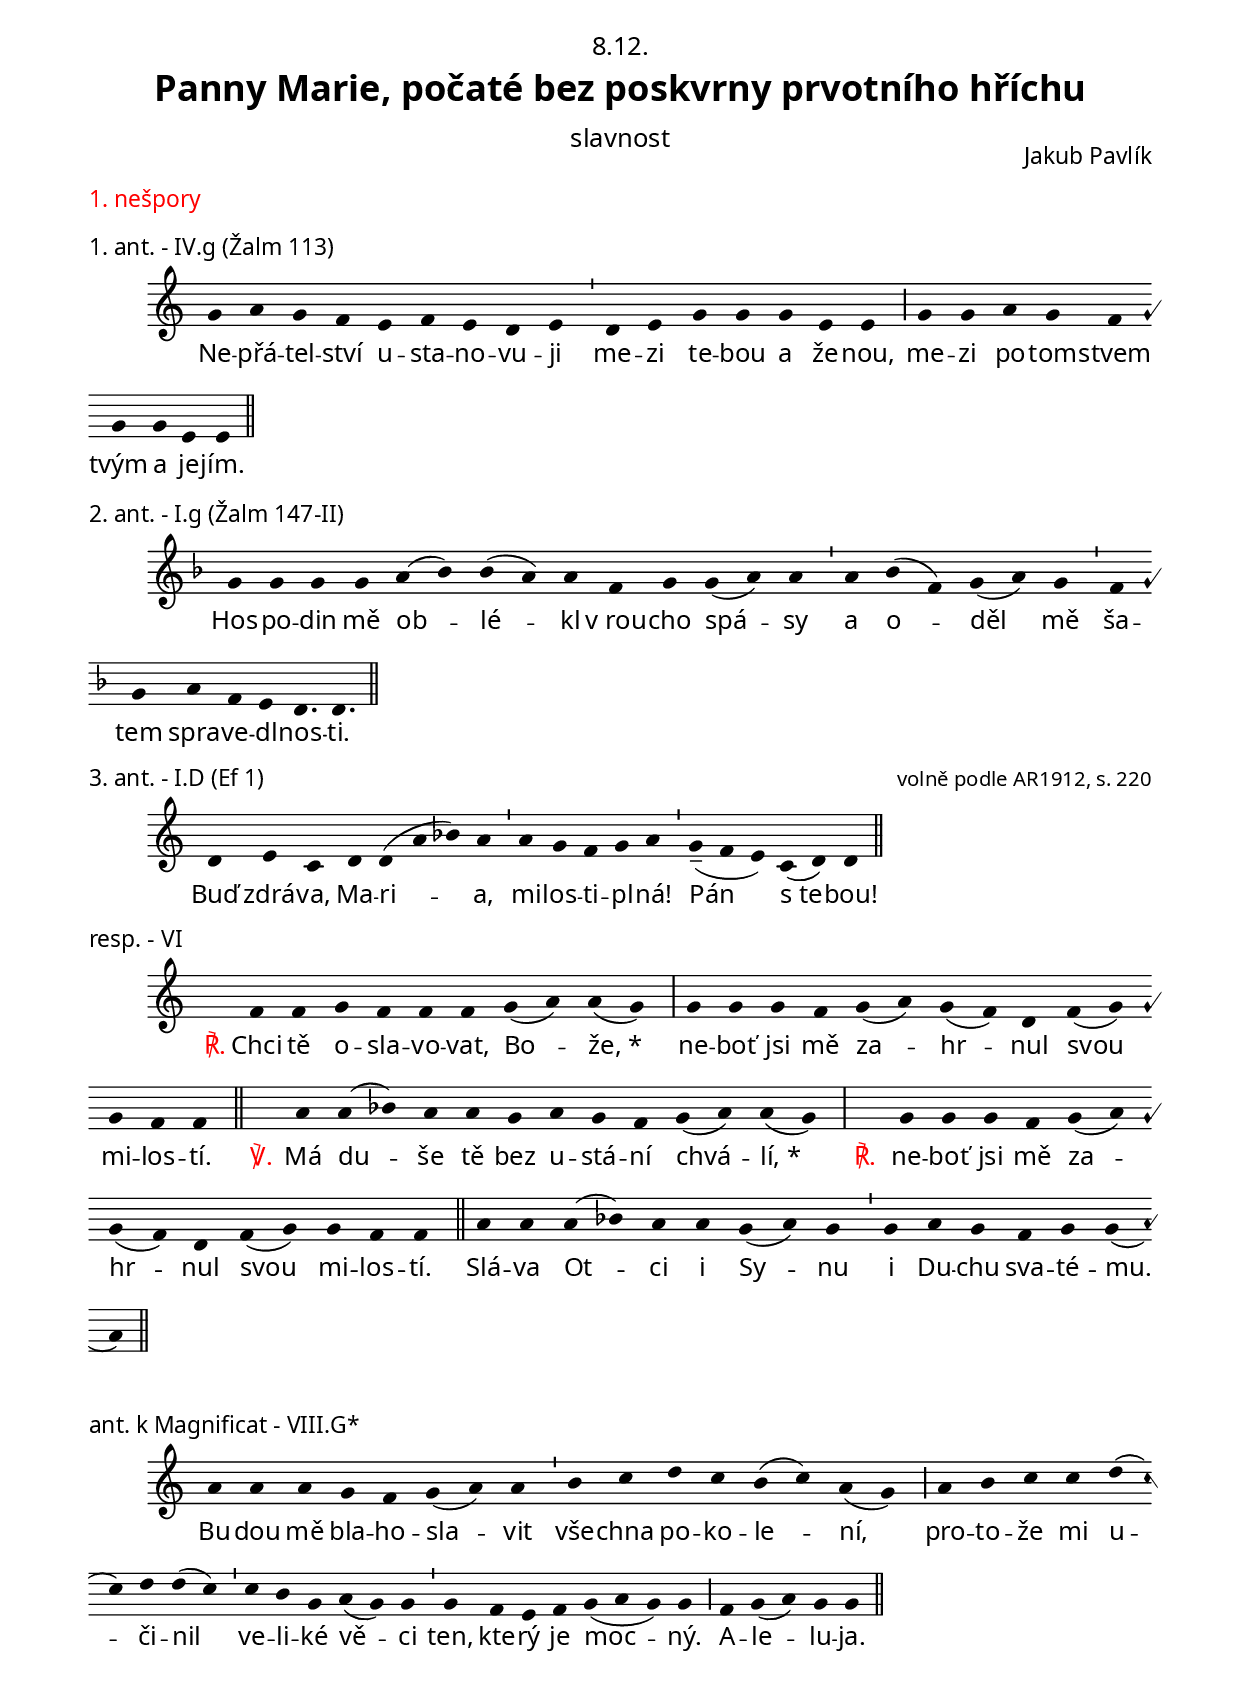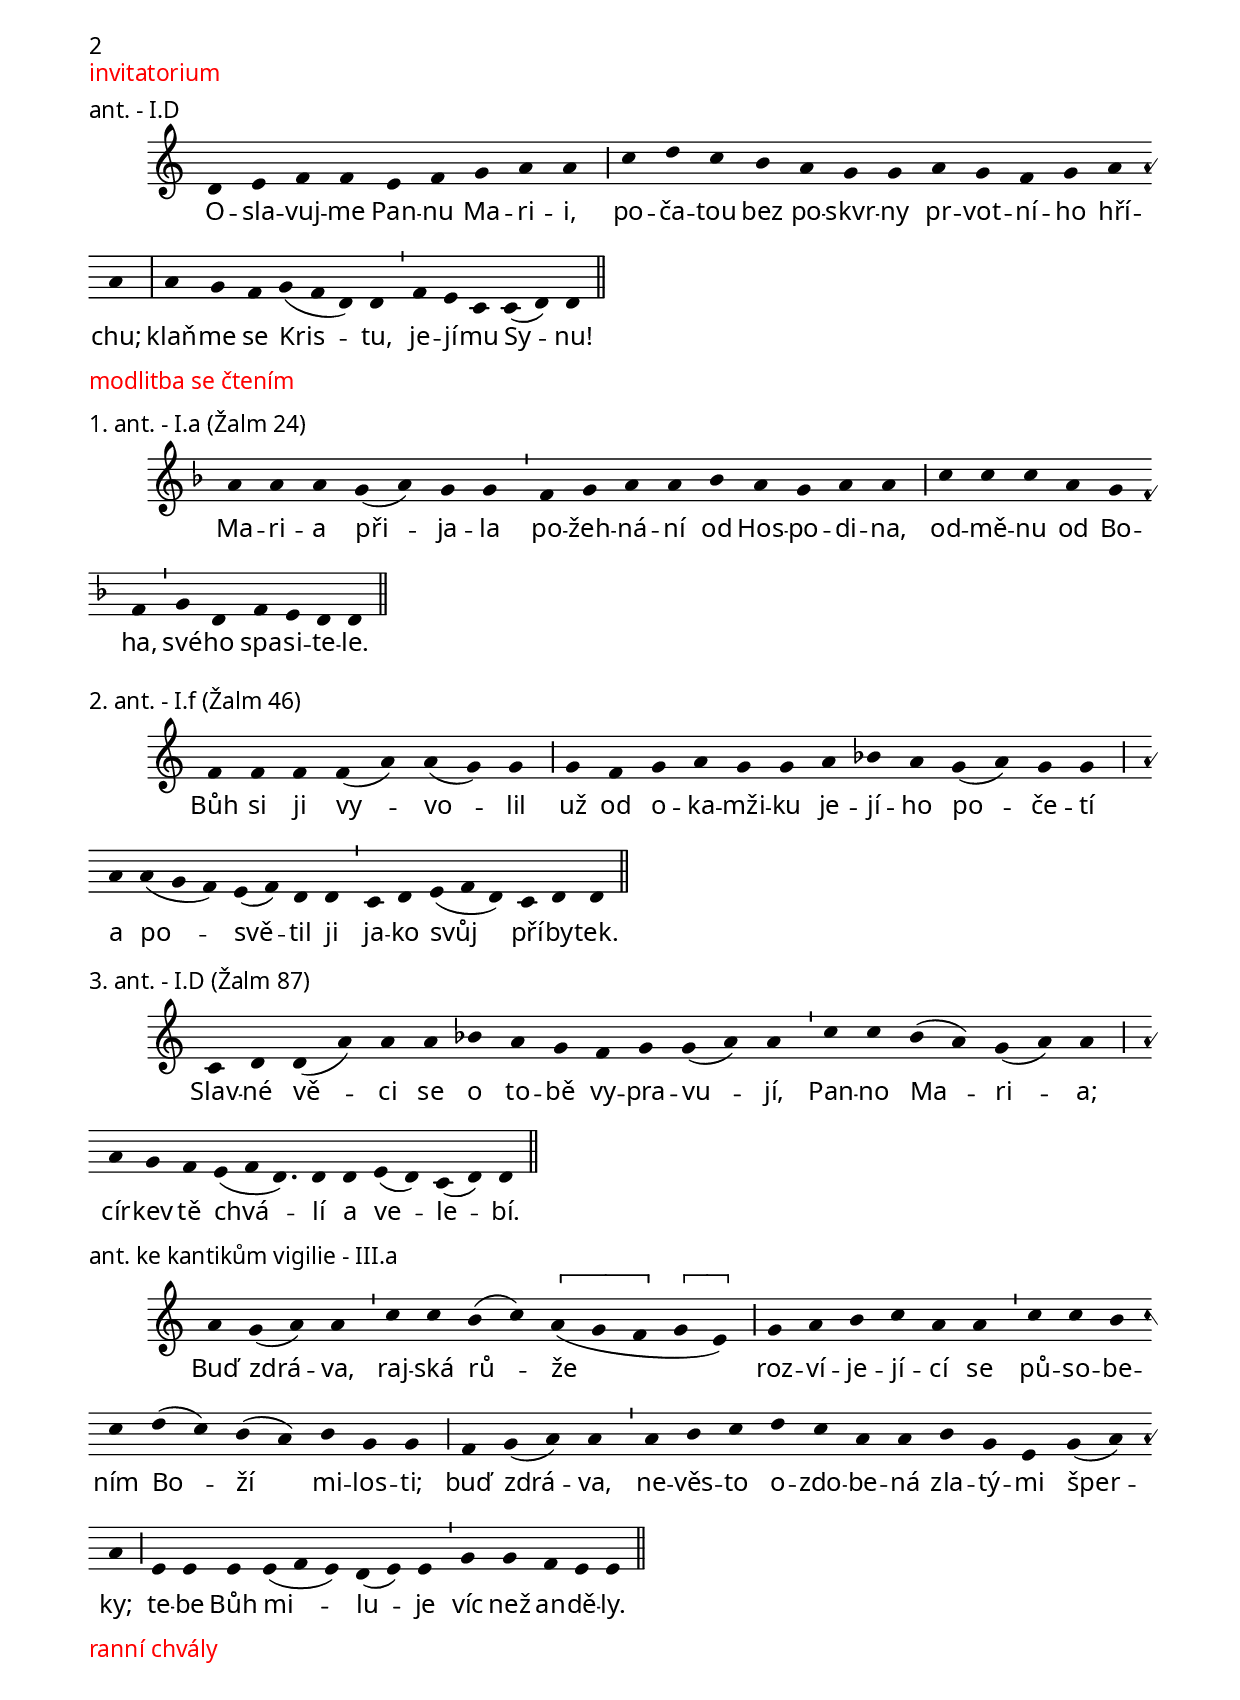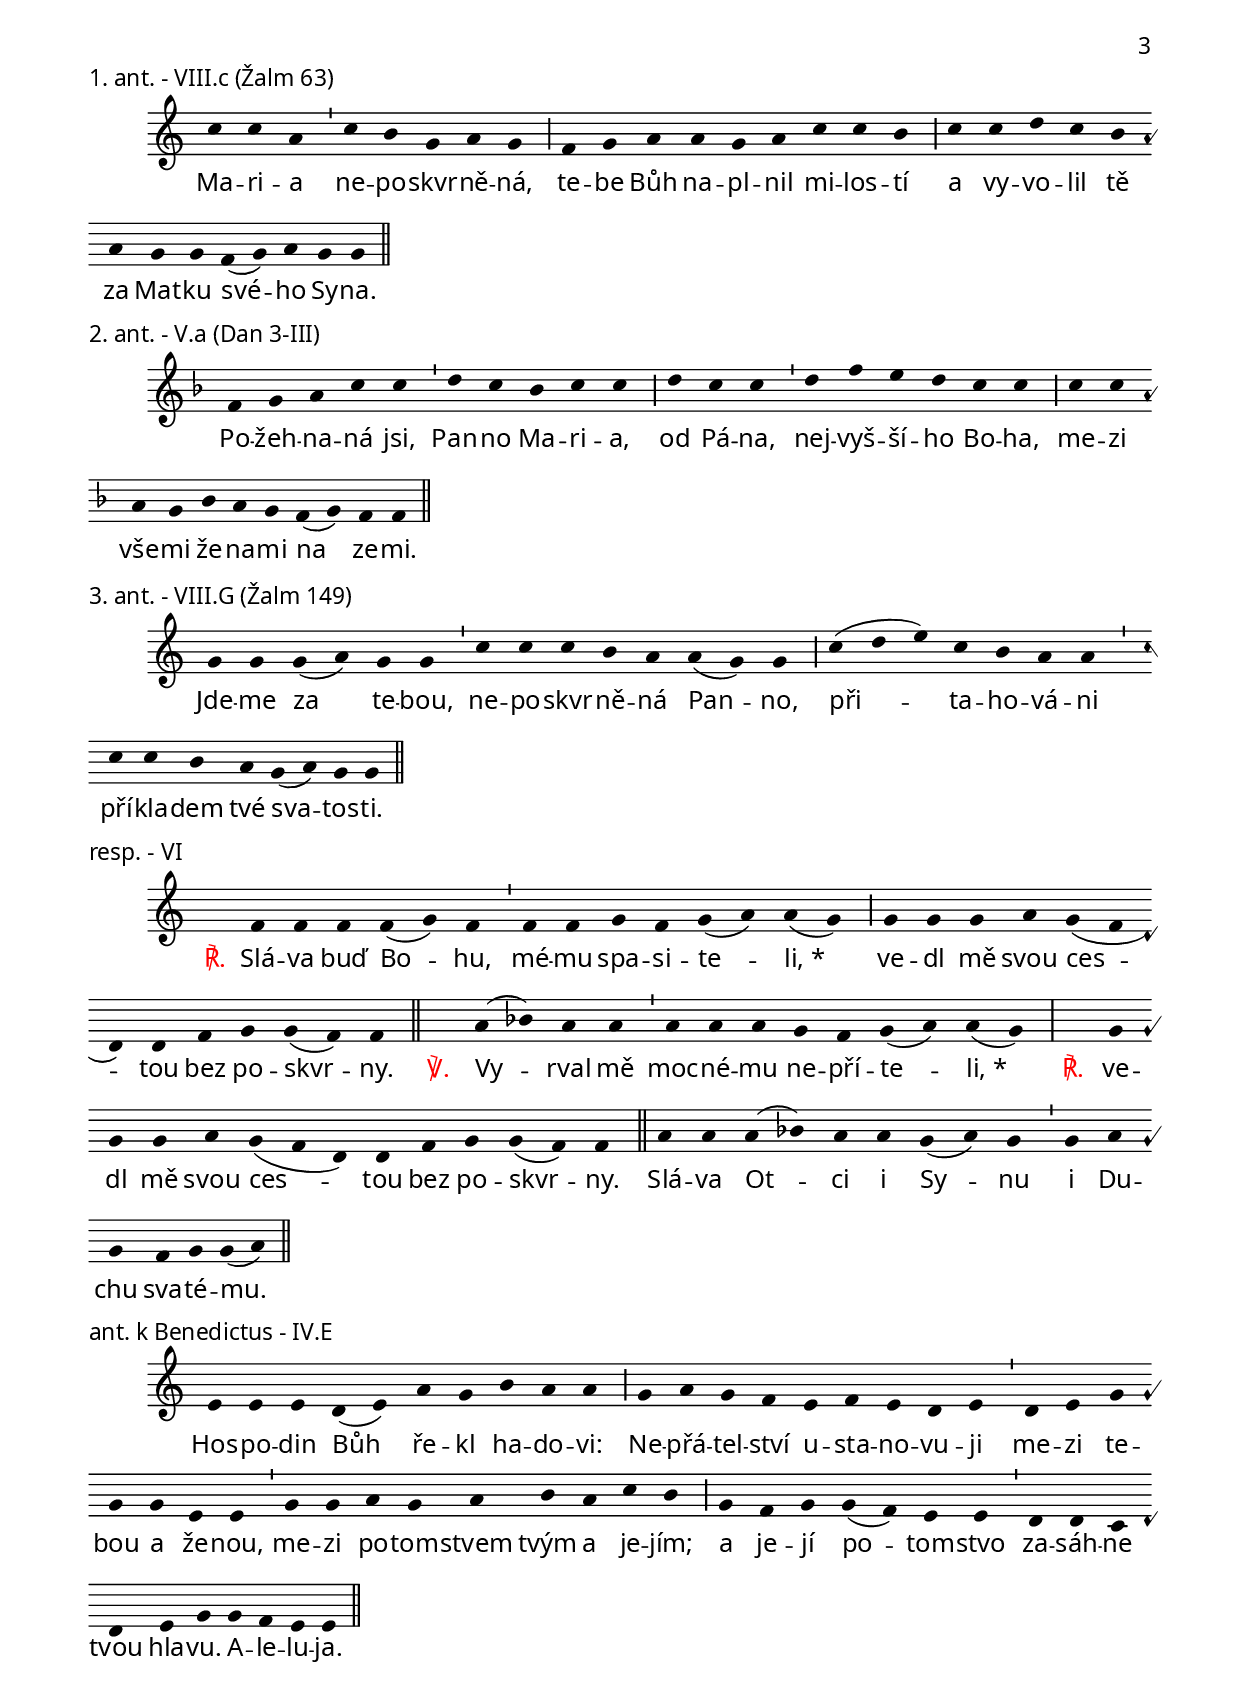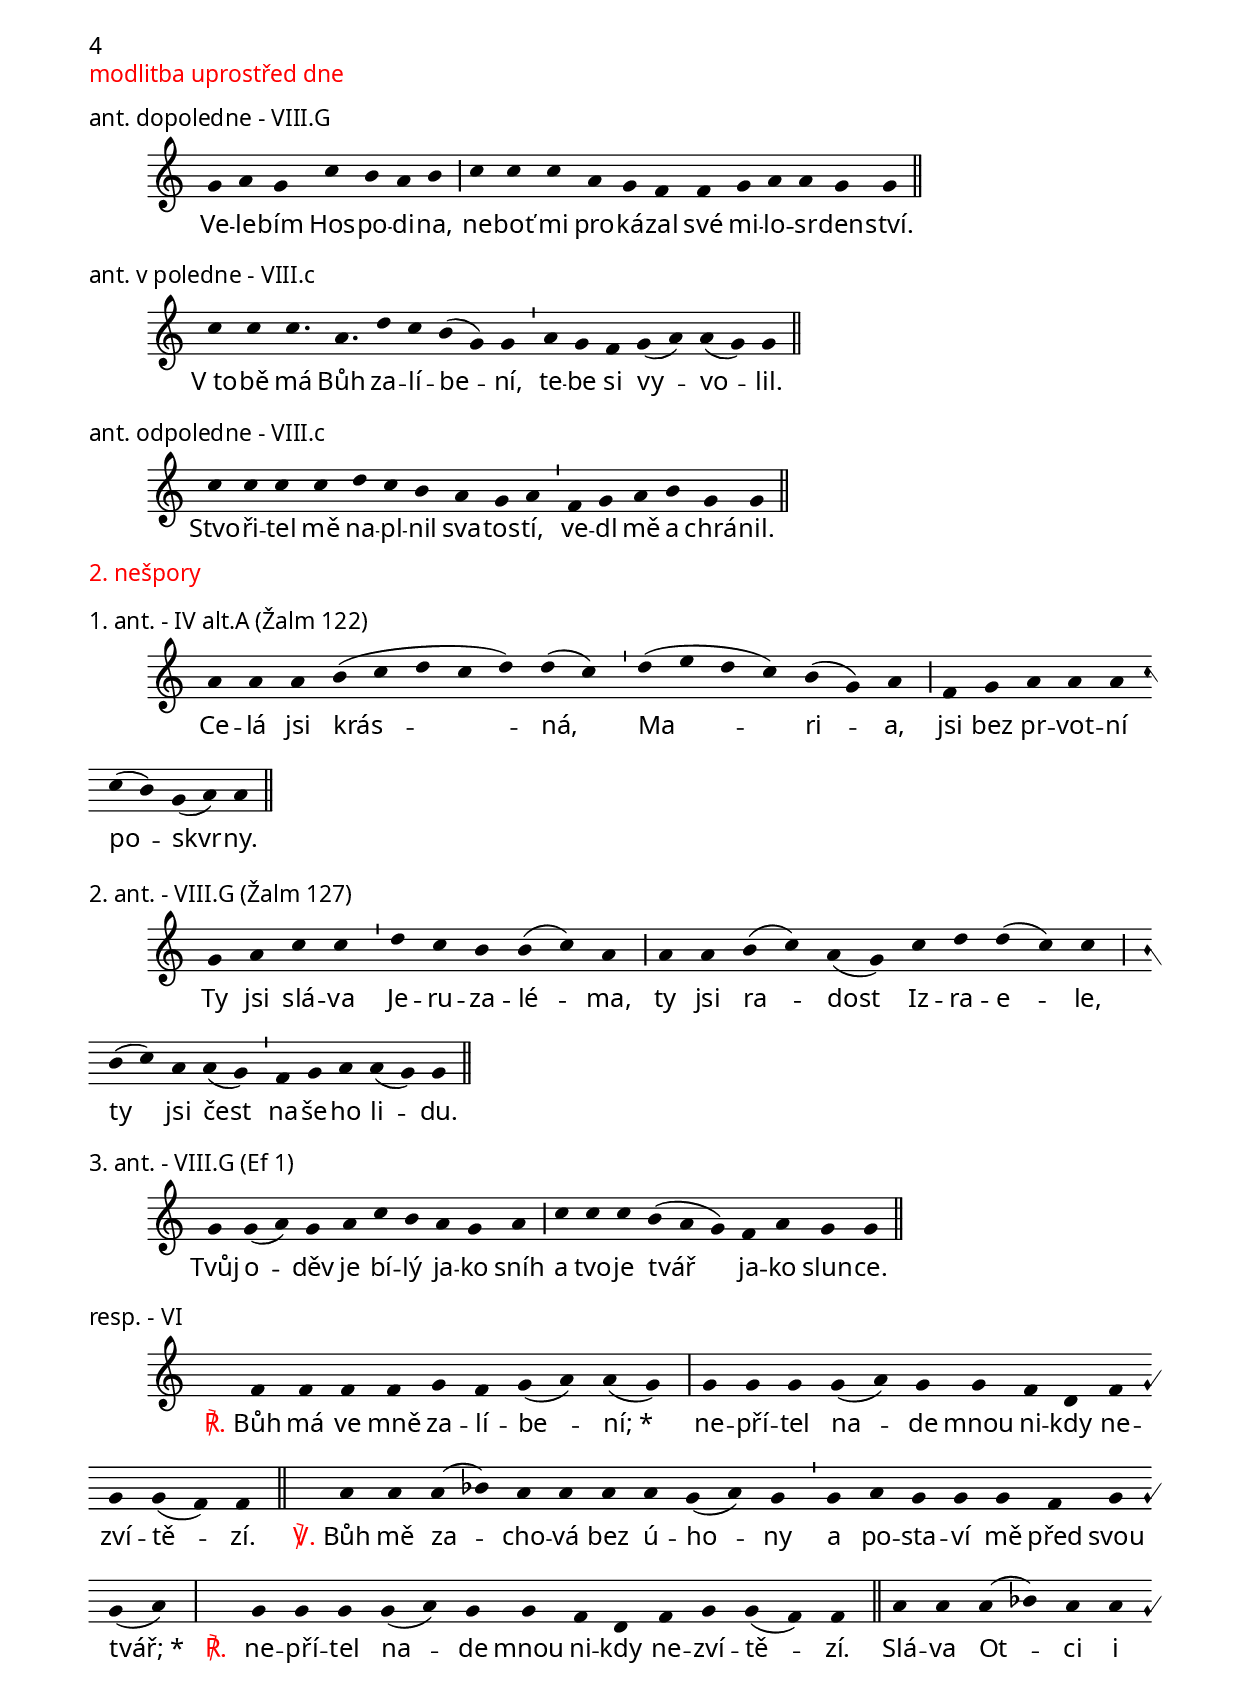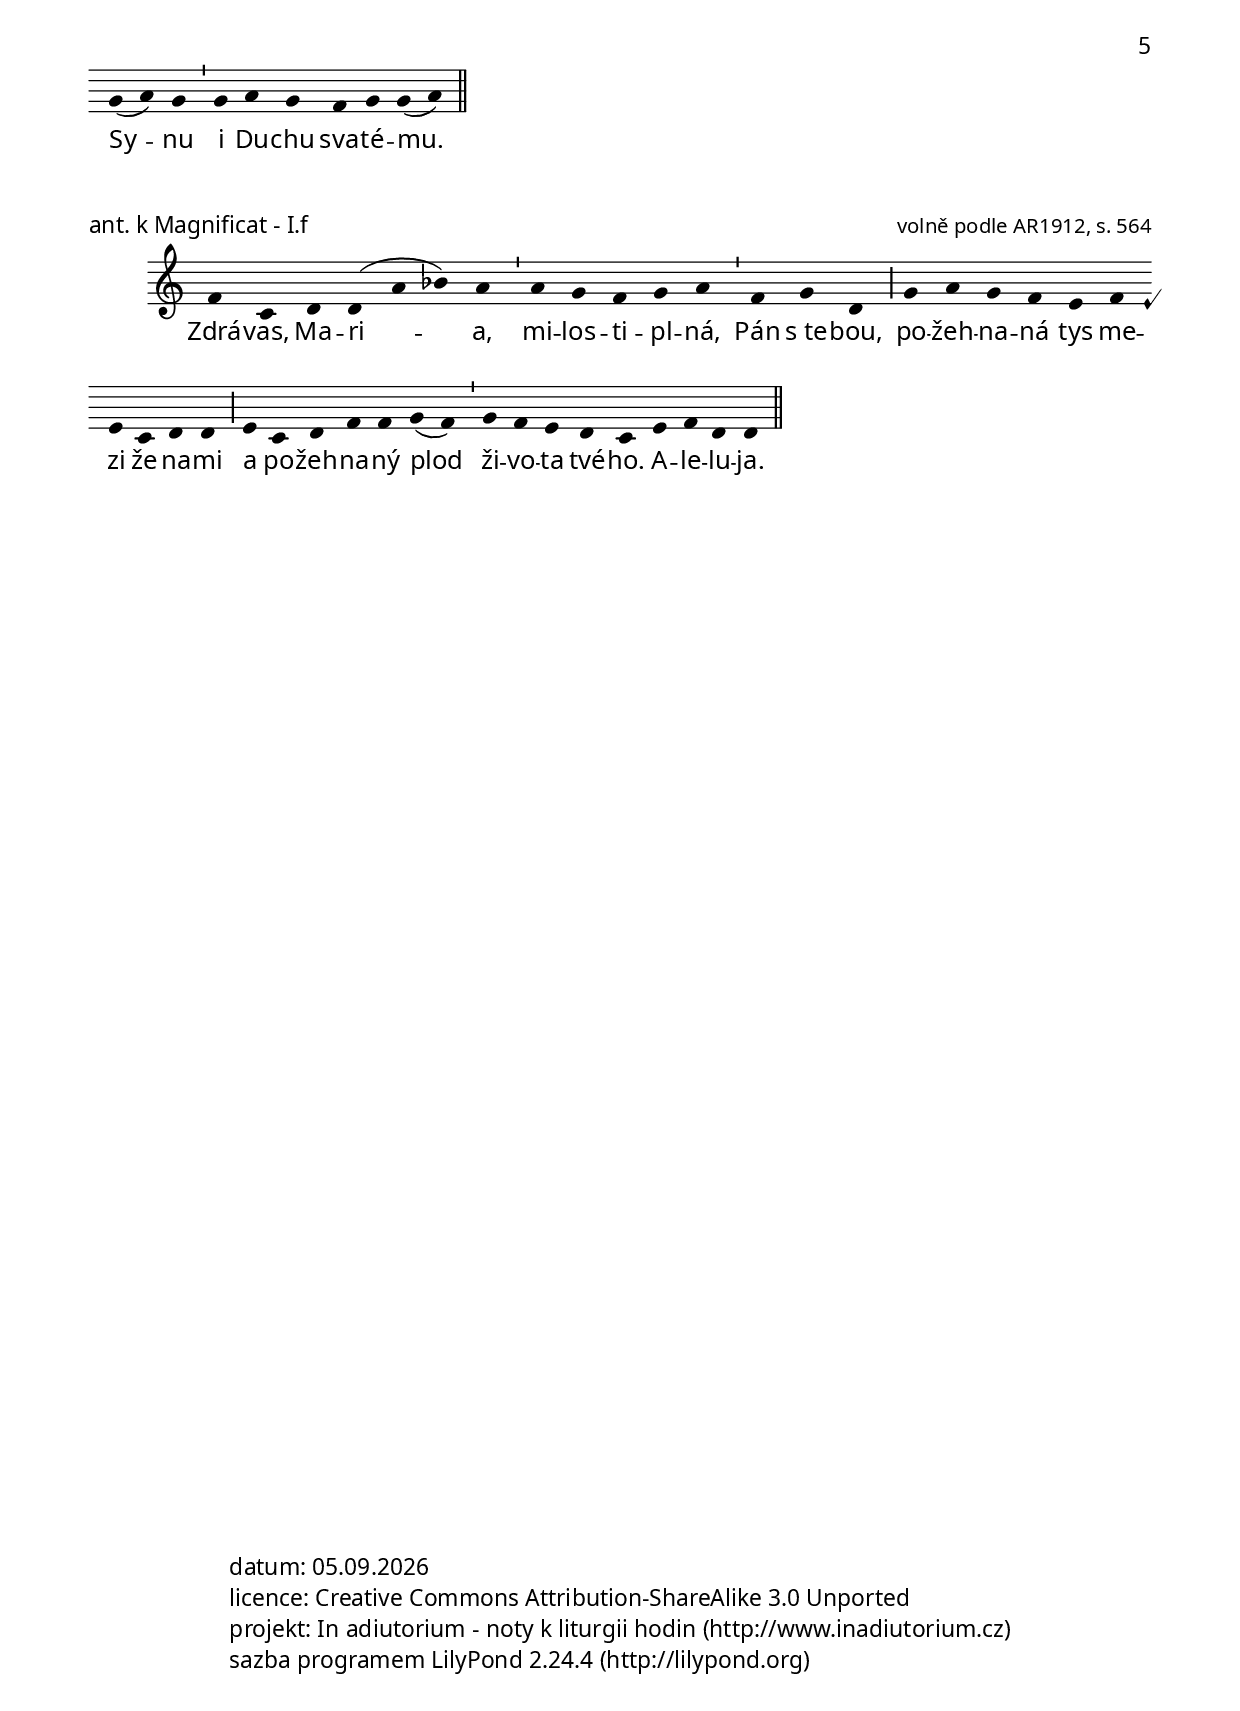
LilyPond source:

\version "2.16.0"

\include "../spolecne.ly"
\include "../dilyresponsorii.ly"

\header {
  title = \markup\titleSvatek
            "Panny Marie, počaté bez poskvrny prvotního hříchu"
            slavnost
            8.12.
  composer = "Jakub Pavlík"
}

\markup {\nadpisHodinka {"1. nešpory"}}

\score {
  \relative c'' {
    \choralniRezim
    g a g f e f e d e \barMin d e g g g e e \barMaior
    g g a g f g g e e \barFinalis
  }
  \addlyrics {
    Ne -- přá -- tel -- ství u -- sta -- no -- vu -- ji
    me -- zi te -- bou a že -- nou,
    me -- zi po -- tom -- stvem tvým a je -- jím.
  }
  \header {
    quid = "1. ant."
    modus = "IV"
    differentia = "g"
    psalmus = "Žalm 113"
    id = "1ne-a1"
    fial = "fial://sanktoral/1208pmpocatebezposkvrny.ly#rch-aben?cast"
    piece = \markup {\sestavTitulek}
  }
}

\score {
  \relative c'' {
    \choralniRezim
    \key f \major
    g4 g g g a( bes) bes( a) a f g g( a) a \barMin
    a bes( f) g( a) g \barMin f g a f e d4. d \barFinalis
  }
  \addlyrics {
    Hos -- po -- din mě ob -- lé -- kl v_rou -- cho spá -- sy
    a o -- děl mě ša -- tem spra -- ve -- dl -- nos -- ti.
  }
  \header {
    quid = "2. ant."
    modus = "I"
    differentia = "g"
    psalmus = "Žalm 147-II"
    id = "1ne-a2"
    fons = "zaltar, st 4.t., r.ch., a.2; zacatek upraven"
    fial = "fial://antifony/tyden4_4streda.ly#rch-ant2?jiny_text"
    piece = \markup {\sestavTitulek}
  }
}

\score {
  \relative c' {
    \choralniRezim
    d4 e c d d( a' bes) a \barMin
    a g f g a \barMin
    g(-- f e) c( d) d \barFinalis
  }
  \addlyrics {
    Buď zdrá -- va, Ma -- ri -- a,
    mi -- los -- ti -- pl -- ná!
    Pán s_te -- bou!
  }
  \header {
    quid = "3. ant."
    modus = "I"
    differentia = "D"
    psalmus = "Ef 1"
    id = "1ne-a3"
    fial = "fial://commune/commune_maria.ly#2ne-a1?-aleluja"
    fons_externus = "volně podle AR1912, s. 220"
    piece = \markup {\sestavTitulek}
  }
}

\score {
  \relative c' {
    \choralniRezim

    % R
    \neviditelna f
    f4 f g f f f g( a) a( g) \barMax
    g g g f g( a) g( f) d f( g) g f f \barFinalis
    % V
    \neviditelna a
    a a( bes) a a g a g f g( a) a( g) \barMax
    % R
    \neviditelna a
    g g g f g( a) g( f) d f( g) g f f \barFinalis
    % Slava
    \respVIdoxologie \barFinalis
  }
  \addlyrics {
    \Response Chci tě o -- sla -- vo -- vat, Bo -- že,_*
    ne -- boť jsi mě za -- hr -- nul svou mi -- los -- tí.
    \Verse Má du -- še tě bez u -- stá -- ní chvá -- lí,_*
    \Response ne -- boť jsi mě za -- hr -- nul svou mi -- los -- tí.
    \textRespDoxologie
  }
  \header {
    quid = "resp."
    modus = "VI"
    id = "1ne-resp"
    piece = \markup {\sestavTitulekResp}
  }
}

\score {
  \relative c'' {
    \choralniRezim
    a4 a a g f g( a) a \barMin
    b c d c b( c) a( g) \barMaior
    a4 b c c d( c) d d( c) \barMin
    c4 b g a( g) g \barMin
    g f e f g( a g) g \barMaior
    f g( a) g g \barFinalis
  }
  \addlyrics {
    Bu -- dou mě bla -- ho -- sla -- vit
    vše -- chna po -- ko -- le -- ní,
    pro -- to -- že mi u -- či -- nil
    ve -- li -- ké vě -- ci
    ten, kte -- rý je moc -- ný.
    A -- le -- lu -- ja.
  }
  \header {
    quid = "ant. k Magnificat"
    modus = "VIII"
    differentia = "G*"
    id = "1ne-amag"
    psalmus = "Magnificat"
    fons = "Nanebevzetí, 1. nešp., k Magnificat"
    fial = "fial://sanktoral/0815nanebevzetipm.ly#1ne-amag"
    piece = \markup {\sestavTitulekBezZalmu}
  }
}

\pageBreak % ZLOM

\markup {\nadpisHodinka {"invitatorium"}}

\score {
  \relative c' {
    \choralniRezim
    d4 e f f e f g a a \barMaior
    c d c b a g g a g f g a a \barMax
    a g f g( f d) d \barMin
    f e c c( d) d \barFinalis
  }
  \addlyrics {
    O -- sla -- vuj -- me Pan -- nu Ma -- ri -- i,
    po -- ča -- tou bez po -- skvr -- ny pr -- vot -- ní -- ho hří -- chu;
    klaň -- me se Kris -- tu,
    je -- jí -- mu Sy -- nu!
  }
  \header {
    quid = "ant."
    modus = "I"
    differentia = "D"
    psalmus = ""
    fial = "commune/commune_maria.ly#invit1?zacatek"
    id = "invit"
    piece = \markup {\sestavTitulekBezZalmu}
  }
}

\markup {\nadpisHodinka {"modlitba se čtením"}}

\score {
  \relative c'' {
    \key d \minor

    \choralniRezim
    a4 a a g( a) g g \barMin f g a a bes a g a a \barMaior
    c c c a g f \barMin g d f e d d \barFinalis
  }
  \addlyrics {
    Ma -- ri -- a při -- ja -- la po -- žeh -- ná -- ní od Hos -- po -- di -- na,
    od -- mě -- nu od Bo -- ha, své -- ho spa -- si -- te -- le.
  }
  \header {
    quid = "1. ant."
    modus = "I"
    differentia = "a"
    psalmus = "Žalm 24"
    fial = "commune/commune_maria.ly#mc-a1?-aleluja"
    id = "mc-a1"
    piece = \markup {\sestavTitulek}
  }
}

\score {
  \relative c' {
    \choralniRezim
    f4 f f f( a) a( g) g \barMaior
    g f g a g g a bes a g( a) g g \barMaior
    a a( g f) e( f) d d \barMin
    c d e( f d) c d d \barFinalis
  }
  \addlyrics {
    Bůh si ji vy -- vo -- lil
    už od o -- ka -- mži -- ku je -- jí -- ho po -- če -- tí
    a po -- svě -- til ji
    ja -- ko svůj pří -- by -- tek.
  }
  \header {
    quid = "2. ant."
    modus = "I"
    differentia = "f"
    psalmus = "Žalm 46"
    fial = "commune/commune_maria.ly#mc-a2?zacatek"
    placet = "vyzkoušet alternativy"
    id = "mc-a2"
    piece = \markup {\sestavTitulek}
  }
}

\score {
  \relative c' {
    \choralniRezim
    c4 d d( a') a a bes a g f g g( a) a \barMin
    c c b( a) g( a) a \barMaior
    a g f e( f d4.) d4 d e( d) c( d) d \barFinalis
  }
  \addlyrics {
    Slav -- né vě -- ci se o to -- bě vy -- pra -- vu -- jí,
    Pan -- no Ma -- ri -- a;
    cír -- kev tě chvá -- lí a ve -- le -- bí.
  }
  \header {
    quid = "3. ant."
    modus = "I"
    differentia = "D"
    psalmus = "Žalm 87"
    fial = "commune/commune_maria.ly#mc-a3?zacatek"
    id = "mc-a3"
    piece = \markup {\sestavTitulek}
  }
}

\score {
  \relative c'' {
    \choralniRezim
    a4 g( a) a \barMin
    c c b( c) \[ a( g f \] \[ g e) \] \barMaior
    g a b c a a \barMin
    c c b c d( c) b( a) b g g \barMaior
    f g( a) a \barMin
    a b c d c a a b g e g( a) a \barMaior
    e e e e( f e) d( e) e \barMin
    g g f e e \barFinalis
  }
  \addlyrics {
    Buď zdrá -- va,
    raj -- ská rů -- že
    roz -- ví -- je -- jí -- cí se
    pů -- so -- be -- ním Bo -- ží mi -- los -- ti;
    buď zdrá -- va,
    ne -- věs -- to o -- zdo -- be -- ná zla -- tý -- mi šper -- ky;
    te -- be Bůh mi -- lu -- je
    víc než an -- dě -- ly.
  }
  \header {
    quid = "ant. ke kantikům vigilie"
    modus = "III"
    differentia = "a"
    psalmus = ""
    id = "mc-avig"
    piece = \markup {\sestavTitulekBezZalmu}
  }
}

\markup {\nadpisHodinka {"ranní chvály"}}

\score {
  \relative c'' {
    \choralniRezim
    c4 c a \barMin
    c b g a g \barMaior
    f g a a g a c c b \barMaior
    c c d c b a g g f( g) a g g \barFinalis
  }
  \addlyrics {
    Ma -- ri -- a
    ne -- po -- skvr -- ně -- ná,
    te -- be Bůh na -- pl -- nil mi -- los -- tí
    a vy -- vo -- lil tě za Mat -- ku své -- ho Sy -- na.
  }
  \header {
    quid = "1. ant."
    modus = "VIII"
    differentia = "c"
    psalmus = "Žalm 63"
    id = "rch-a1"
    piece = \markup {\sestavTitulek}
  }
}

\score {
  \relative c' {
    \key f \major
    \choralniRezim
    f4 g a c c \barMin
    d c bes c c \barMaior
    d c c \barMin
    d f e d c c \barMaior
    c c a g bes a g f( g) f f \barFinalis
  }
  \addlyrics {
    Po -- žeh -- na -- ná jsi, Pan -- no Ma -- ri -- a,
    od Pá -- na,
    nej -- vyš -- ší -- ho Bo -- ha,
    me -- zi vše -- mi že -- na -- mi na ze -- mi.
  }
  \header {
    quid = "2. ant."
    modus = "V"
    differentia = "a"
    psalmus = "Dan 3-III"
    id = "rch-a2"
    fial = "fial://commune/commune_maria.ly#sob-aben2"
    piece = \markup {\sestavTitulek}
  }
}

\score {
  \relative c'' {
    \choralniRezim
    g4 g g( a) g g \barMin
    c c c b a a( g) g \barMaior
    c( d e) c b a a \barMin
    c c b a g( a) g g \barFinalis
  }
  \addlyrics {
    Jde -- me za te -- bou,
    ne -- po -- skvr -- ně -- ná Pan -- no,
    při -- ta -- ho -- vá -- ni
    pří -- kla -- dem tvé sva -- tos -- ti.
  }
  \header {
    quid = "3. ant."
    modus = "VIII"
    differentia = "G"
    psalmus = "Žalm 149"
    id = "rch-a3"
    piece = \markup {\sestavTitulek}
  }
}

\score {
  \relative c' {
    \choralniRezim

    % R
    \neviditelna f
    f4 f f f( g) f \barMin f f g f g( a) a( g) \barMaior
    g g g a g( f d) d f g g( f) f \barFinalis
    % V
    \neviditelna a
    a4( bes) a a \barMin a a a g f g( a) a( g) \barMax
    % R
    \neviditelna a
    g g g a g( f d) d f g g( f) f \barFinalis
    % Slava
    \respVIdoxologie \barFinalis
  }
  \addlyrics {
    \Response Slá -- va buď Bo -- hu, mé -- mu spa -- si -- te -- li,_*
    ve -- dl mě svou ces -- tou bez po -- skvr -- ny.
    \Verse Vy -- rval mě moc -- né -- mu ne -- pří -- te -- li,_*
    \Response ve -- dl mě svou ces -- tou bez po -- skvr -- ny.
    \textRespDoxologie
  }
  \header {
    quid = "resp."
    modus = "VI"
    id = "rch-resp"
    piece = \markup {\sestavTitulekResp}
  }
}

\score {
  \relative c' {
    \choralniRezim
    e4 e e d( e) a g b a a \barMaior
    g a g f e f e d e \barMin d e g g g e e \barMin
    g g a g a b a c b \barMaior
    g f g g( f) e e \barMin d d c d e g
    g f e e \barFinalis
  }
  \addlyrics {
    Hos -- po -- din Bůh ře -- kl ha -- do -- vi:
    Ne -- přá -- tel -- ství u -- sta -- no -- vu -- ji
    me -- zi te -- bou a že -- nou,
    me -- zi po -- tom -- stvem tvým a je -- jím;
    a je -- jí po -- tom -- stvo za -- sáh -- ne tvou hla -- vu.
    A -- le -- lu -- ja.
  }
  \header {
    quid = "ant. k Benedictus"
    modus = "IV"
    differentia = "E"
    psalmus = ""
    placet = "_mezi potomstvem tvým a jejím_ není moc zpěvné a poslouchatelný lidový zpěv považuji za prakticky vyloučený"
    id = "rch-aben"
    piece = \markup {\sestavTitulekBezZalmu}
  }
}

\pageBreak % ZLOM

\markup {\nadpisHodinka {"modlitba uprostřed dne"}}

\score {
  \relative c'' {
    \choralniRezim
    g4 a g c b a b \barMaior
    c c c a g f f g a a g g \barFinalis
  }
  \addlyrics {
    Ve -- le -- bím Hos -- po -- di -- na,
    ne -- boť mi pro -- ká -- zal své mi -- lo -- sr -- den -- ství.
  }
  \header {
    quid = "ant. dopoledne"
    modus = "VIII"
    differentia = "G"
    psalmus = ""
    id = "tercie"
    fial = "fial://commune/commune_svatazena.ly#1ne-a1?-aleluja"
    piece = \markup {\sestavTitulekBezZalmu}
  }
}

\score {
  \relative c'' {
    \choralniRezim
    c4 c c4. a d4 c b( g) g \barMin
    a g f g( a) a( g) g \barFinalis
  }
  \addlyrics {
    V_to -- bě má Bůh za -- lí -- be -- ní,
    te -- be si vy -- vo -- lil.
  }
  \header {
    quid = "ant. v poledne"
    modus = "VIII"
    differentia = "c"
    psalmus = ""
    id = "sexta"
    fial = "fial://commune/commune_svatazena.ly#1ne-a3?-aleluja"
    piece = \markup {\sestavTitulekBezZalmu}
  }
}

\score {
  \relative c'' {
    \choralniRezim
    c4 c c c d c b a g a \barMin f g a b g g \barFinalis
  }
  \addlyrics {
    Stvo -- ři -- tel mě na -- pl -- nil sva -- tos -- tí,
    ve -- dl mě a chrá -- nil.
  }
  \header {
    quid = "ant. odpoledne"
    modus = "VIII"
    differentia = "c"
    psalmus = ""
    placet = "půjde lépe"
    id = "nona"
    piece = \markup {\sestavTitulekBezZalmu}
  }
}

\markup {\nadpisHodinka {"2. nešpory"}}

\score {
  \relative c'' {
    \choralniRezim
    a4 a a b( c d c d) d( c) \barMin
    d( e d c) b( g) a \barMaior
    f g a a a c( b) g( a) a \barFinalis
  }
  \addlyrics {
    Ce -- lá jsi krás -- ná,
    Ma -- ri -- a,
    jsi bez pr -- vot -- ní po -- skvr -- ny.
  }
  \header {
    quid = "1. ant."
    modus = "IV alt"
    differentia = "A"
    psalmus = "Žalm 122"
    placet = "melodie ve skutečnosti tíhne k finále G, nikoli A"
    id = "2ne-a1"
    piece = \markup {\sestavTitulek}
  }
}

\score {
  \relative c'' {
    \choralniRezim
    g4 a c c \barMin d4 c b b( c) a \barMaior
    a a b( c) a( g) c d d( c) c \barMaior
    b( c) a a( g) \barMin f4 g a a( g) g \barFinalis
  }
  \addlyrics {
    Ty jsi slá -- va Je -- ru -- za -- lé -- ma,
    ty jsi ra -- dost Iz -- ra -- e -- le,
    ty jsi čest na -- še -- ho li -- du.
  }
  \header {
    quid = "2. ant."
    modus = "VIII"
    differentia = "G"
    psalmus = "Žalm 127"
    id = "2ne-a2"
    fial = "fial://commune/commune_maria.ly#rch-a2?-aleluja"
    piece = \markup {\sestavTitulek}
  }
}

\score {
  \relative c'' {
    \choralniRezim
    g4 g( a) g a c b a g a \barMaior
    c c c b( a g) f a g g \barFinalis
  }
  \addlyrics {
    Tvůj o -- děv je bí -- lý ja -- ko sníh
    a tvo -- je tvář ja -- ko slun -- ce.
  }
  \header {
    quid = "3. ant."
    modus = "VIII"
    differentia = "G"
    psalmus = "Ef 1"
    id = "2ne-a3"
    piece = \markup {\sestavTitulek}
  }
}

\score {
  \relative c' {
    \choralniRezim

    % R
    \neviditelna f
    f4 f f f g f g( a) a( g) \barMax
    g g g g( a) g g f d f g g( f) f \barFinalis
    % V
    \neviditelna a
    a4 a a( bes) a a a a g( a) g \barMin
    g a g g g f g g( a) \barMax
    % R
    \neviditelna a
    g g g g( a) g g f d f g g( f) f \barFinalis
    % Slava
    \respVIdoxologie \barFinalis
  }
  \addlyrics {
    \Response Bůh má ve mně za -- lí -- be -- ní;_*
    ne -- pří -- tel na -- de mnou ni -- kdy ne -- zví -- tě -- zí.
    \Verse Bůh mě za -- cho -- vá bez ú -- ho -- ny
    a po -- sta -- ví mě před svou tvář;_*
    \Response ne -- pří -- tel na -- de mnou ni -- kdy ne -- zví -- tě -- zí.
    \textRespDoxologie
  }
  \header {
    quid = "resp."
    modus = "VI"
    id = "2ne-resp"
    piece = \markup {\sestavTitulekResp}
  }
}

\score {
  \relative c' {
    \choralniRezim
    f4 c d d( a' bes) a \barMin
    a g f g a \barMin
    f g d \barMaior

    g a g f e
    f e c d d \barMaior
    e c d f f g( f) \barMin
    g f e d c
    e f d d \barFinalis
  }
  \addlyrics {
    Zdrá -- vas, Ma -- ri -- a,
    mi -- los -- ti -- pl -- ná,
    Pán s_te -- bou,

    po -- žeh -- na -- ná tys
    me -- zi že -- na -- mi
    a po -- žeh -- na -- ný plod
    ži -- vo -- ta tvé -- ho.
    A -- le -- lu -- ja.
  }
  \header {
    quid = "ant. k Magnificat"
    modus = "I"
    differentia = "f"
    psalmus = ""
    id = "2ne-amag"
    fons_externus = "volně podle AR1912, s. 564"
    piece = \markup {\sestavTitulekBezZalmu}
  }
}